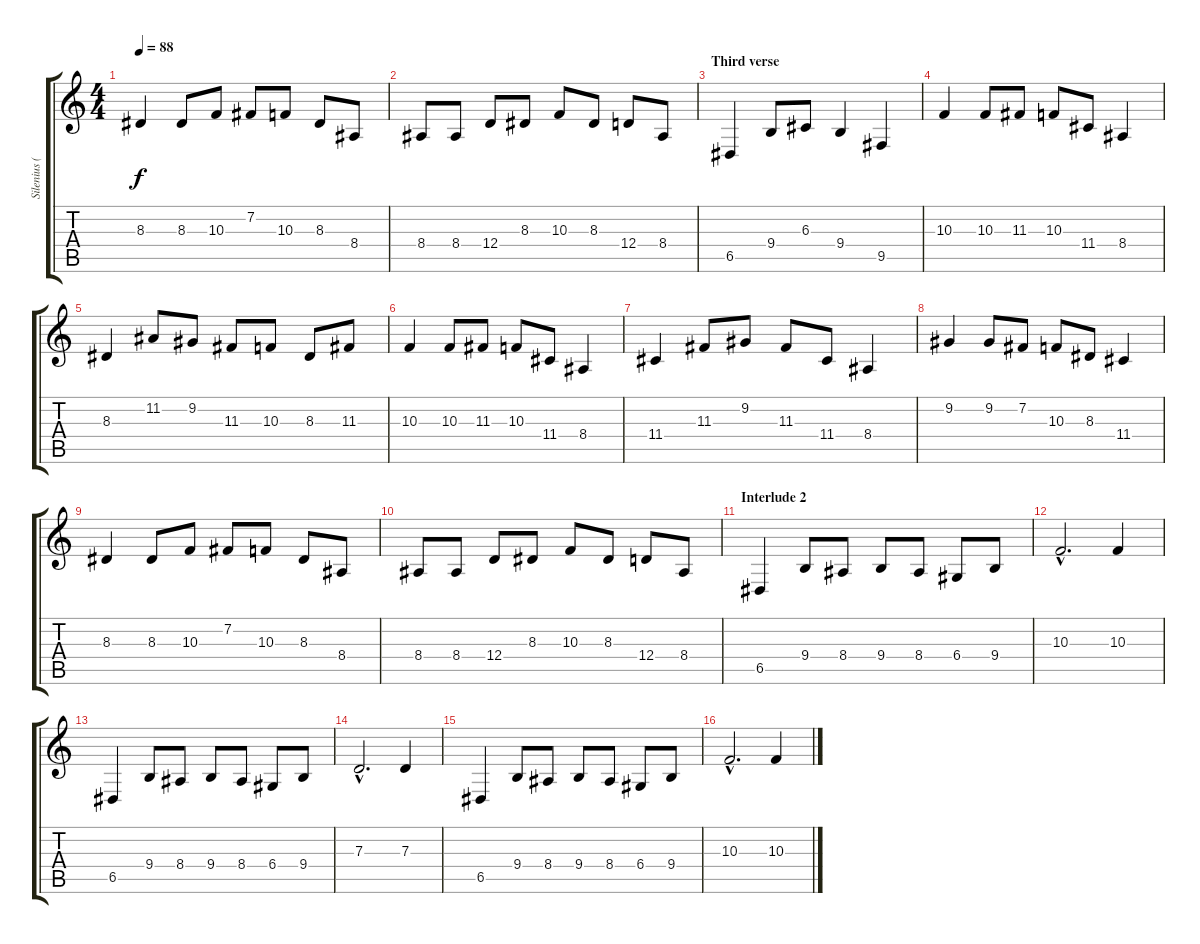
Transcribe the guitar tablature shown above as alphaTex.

\track ("Silenius (KeybMid)" "Silenius (") {instrument synthstrings1}
\staff {score tabs}
\tuning (E4 B3 G3 D3 A2 E2) {hide}
\ts (4 4)
\tempo 88
\clef g2
\ks c
8.3.4{dy f} 8.3.8 10.3.8 7.2.8 10.3.8 8.3.8 8.4.8 |
8.4.8 8.4.8 12.4.8 8.3.8 10.3.8 8.3.8 12.4.8 8.4.8 |
\section ("" "Third verse")
6.5.4 9.4.8 6.3.8 9.4.4 9.5.4 |
10.3.4 10.3.8 11.3.8 10.3.8 11.4.8 8.4.4 |
8.3.4 11.2.8 9.2.8 11.3.8 10.3.8 8.3.8 11.3.8 |
10.3.4 10.3.8 11.3.8 10.3.8 11.4.8 8.4.4 |
11.4.4 11.3.8 9.2.8 11.3.8 11.4.8 8.4.4 |
9.2.4 9.2.8 7.2.8 10.3.8 8.3.8 11.4.4 |
8.3.4 8.3.8 10.3.8 7.2.8 10.3.8 8.3.8 8.4.8 |
8.4.8 8.4.8 12.4.8 8.3.8 10.3.8 8.3.8 12.4.8 8.4.8 |
\section ("" "Interlude 2")
6.5.4{instrument synthstrings1} 9.4.8 8.4.8 9.4.8 8.4.8 6.4.8 9.4.8 |
10.3{hac}.2{d} 10.3.4 |
6.5.4 9.4.8 8.4.8 9.4.8 8.4.8 6.4.8 9.4.8 |
7.3{hac}.2{d} 7.3.4 |
6.5.4 9.4.8 8.4.8 9.4.8 8.4.8 6.4.8 9.4.8 |
10.3{hac}.2{d} 10.3.4
